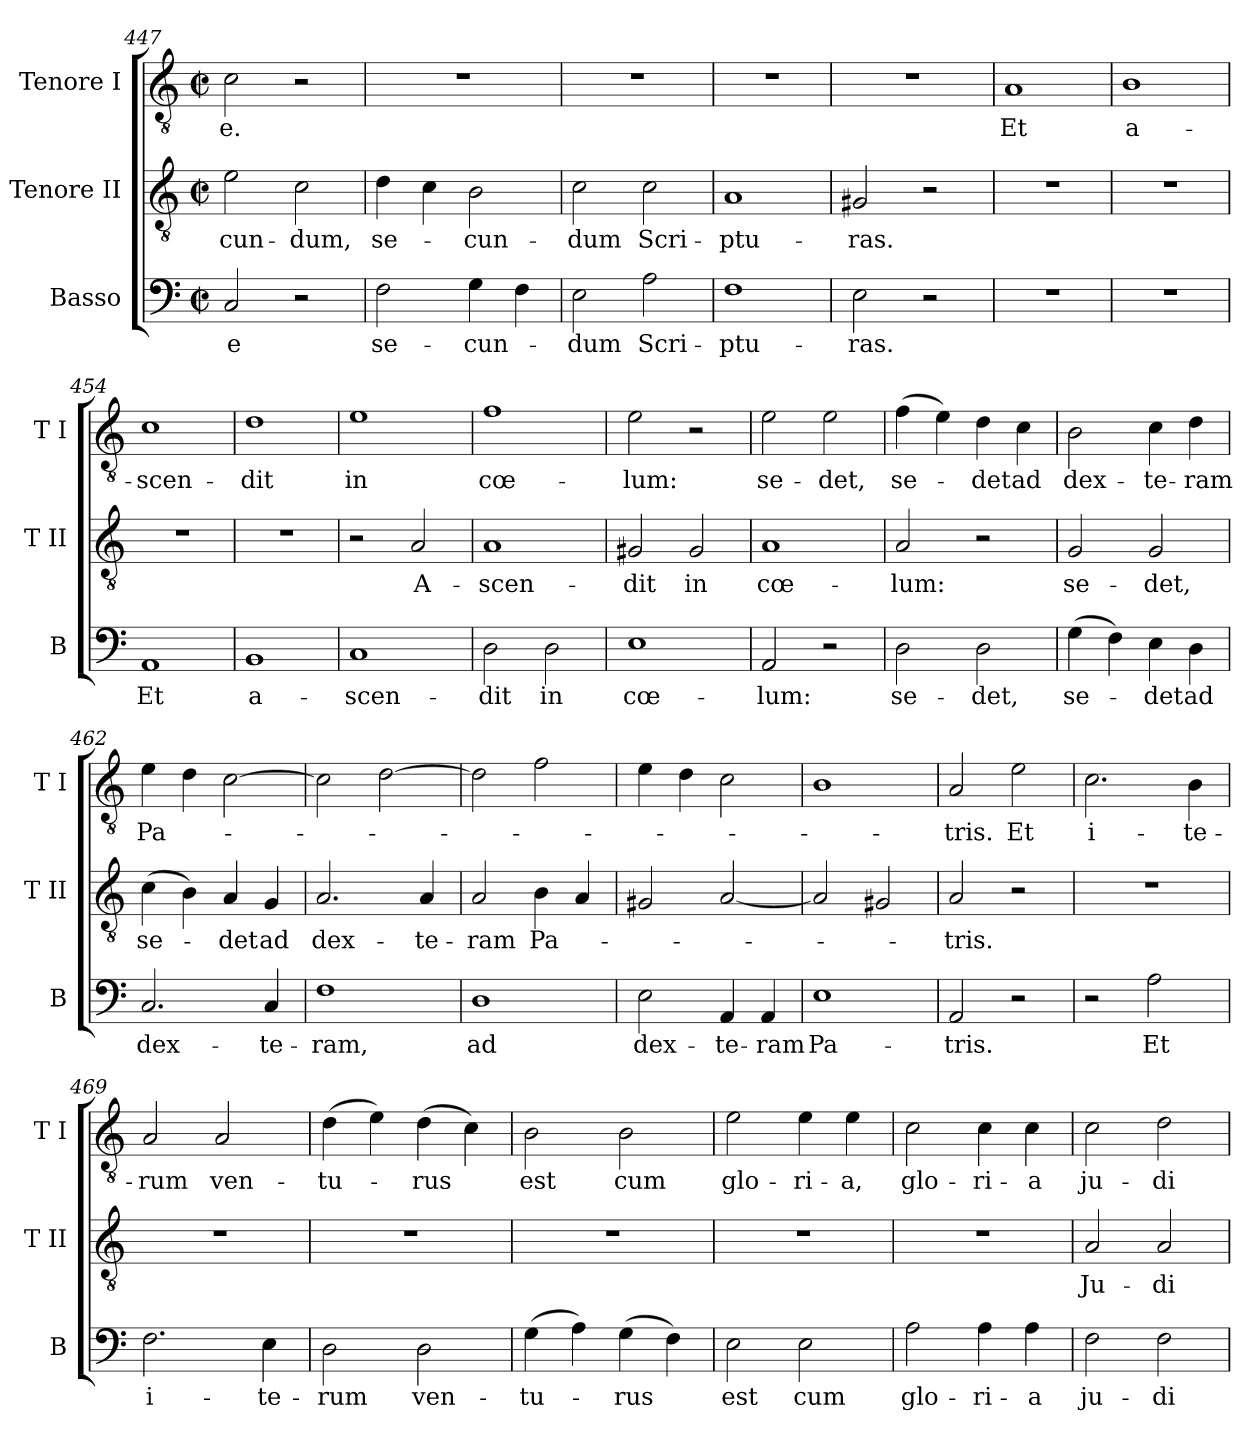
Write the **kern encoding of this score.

**kern	**text	**kern	**text	**kern	**text
*part3	*part3	*part2	*part2	*part1	*part1
*staff3	*staff3	*staff2	*staff2	*staff1	*staff1
*I"Basso	*	*I"Tenore II	*	*I"Tenore I	*
*I'B	*	*I'T II	*	*I'T I	*
*clefF4	*	*clefGv2	*	*clefGv2	*
*k[]	*	*k[]	*	*k[]	*
*C:	*	*C:	*	*C:	*
*M2/2	*	*M2/2	*	*M2/2	*
*met(c|)	*	*met(c|)	*	*met(c|)	*
=447	=447	=447	=447	=447	=447
2C/	-e	2e\	-cun-	2c\	-e.
2r	.	2c\	-dum,	2r	.
=448	=448	=448	=448	=448	=448
2F\	se-	4d\	se-	1r	.
.	.	4c\	.	.	.
4G\	-cun-	2B\	-cun-	.	.
4F\	.	.	.	.	.
=449	=449	=449	=449	=449	=449
2E\	-dum	2c\	-dum	1r	.
2A\	Scri-	2c\	Scri-	.	.
=450	=450	=450	=450	=450	=450
1F	-ptu-	1A	-ptu-	1r	.
=451	=451	=451	=451	=451	=451
2E\	-ras.	2G#X/	-ras.	1r	.
2r	.	2r	.	.	.
!!LO:PB:g=z
=452	=452	=452	=452	=452	=452
1r	.	1r	.	1A	Et
=453	=453	=453	=453	=453	=453
1r	.	1r	.	1B	a-
=454	=454	=454	=454	=454	=454
1AA	Et	1r	.	1c	-scen-
=455	=455	=455	=455	=455	=455
1BB	a-	1r	.	1d	-dit
=456	=456	=456	=456	=456	=456
1C	-scen-	2r	.	1e	in
.	.	2A/	A-	.	.
=457	=457	=457	=457	=457	=457
2D\	-dit	1A	-scen-	1f	cœ-
2D\	in	.	.	.	.
=458	=458	=458	=458	=458	=458
1E	cœ-	2G#X/	-dit	2e\	-lum:
.	.	2G#/	in	2r	.
=459	=459	=459	=459	=459	=459
2AA/	-lum:	1A	cœ-	2e\	se-
2r	.	.	.	2e\	-det,
!!LO:LB:g=z
=460	=460	=460	=460	=460	=460
2D\	se-	2A/	-lum:	(4f\	se-
.	.	.	.	4e\)	.
2D\	-det,	2r	.	4d\	-det
.	.	.	.	4c\	ad
=461	=461	=461	=461	=461	=461
(4G\	se-	2G/	se-	2B\	dex-
4F\)	.	.	.	.	.
4E\	-det	2G/	-det,	4c\	-te-
4D\	ad	.	.	4d\	-ram
=462	=462	=462	=462	=462	=462
2.C/	dex-	(4c\	se-	4e\	Pa-
.	.	4B\)	.	4d\	.
.	.	4A/	-det	[2c\	.
4C/	-te-	4G/	ad	.	.
=463	=463	=463	=463	=463	=463
1F	-ram,	2.A/	dex-	2c\]	.
.	.	.	.	[2d\	.
.	.	4A/	-te-	.	.
=464	=464	=464	=464	=464	=464
1D	ad	2A/	-ram	2d\]	.
.	.	4B\	Pa-	2f\	.
.	.	4A/	.	.	.
=465	=465	=465	=465	=465	=465
2E\	dex-	2G#X/	.	4e\	.
.	.	.	.	4d\	.
4AA/	-te-	[2A/	.	2c\	.
4AA/	-ram	.	.	.	.
=466	=466	=466	=466	=466	=466
1E	Pa-	2A/]	.	1B	.
.	.	2G#X/	.	.	.
=467	=467	=467	=467	=467	=467
2AA/	-tris.	2A/	-tris.	2A/	-tris.
2r	.	2r	.	2e\	Et
!!LO:LB:g=z
=468	=468	=468	=468	=468	=468
2r	.	1r	.	2.c\	i-
2A\	Et	.	.	.	.
.	.	.	.	4B\	-te-
=469	=469	=469	=469	=469	=469
2.F\	i-	1r	.	2A/	-rum
.	.	.	.	2A/	ven-
4E\	-te-	.	.	.	.
=470	=470	=470	=470	=470	=470
2D\	-rum	1r	.	(4d\	-tu-
.	.	.	.	4e\)	.
2D\	ven-	.	.	(4d\	-rus
.	.	.	.	4c\)	.
=471	=471	=471	=471	=471	=471
(4G\	-tu-	1r	.	2B\	est
4A\)	.	.	.	.	.
(4G\	-rus	.	.	2B\	cum
4F\)	.	.	.	.	.
=472	=472	=472	=472	=472	=472
2E\	est	1r	.	2e\	glo-
2E\	cum	.	.	4e\	-ri-
.	.	.	.	4e\	-a,
=473	=473	=473	=473	=473	=473
2A\	glo-	1r	.	2c\	glo-
4A\	-ri-	.	.	4c\	-ri-
4A\	-a	.	.	4c\	-a
=474	=474	=474	=474	=474	=474
2F\	ju-	2A/	Ju-	2c\	ju-
2F\	-di-	2A/	-di-	2d\	-di-
=	=	=	=	=	=
*-	*-	*-	*-	*-	*-
